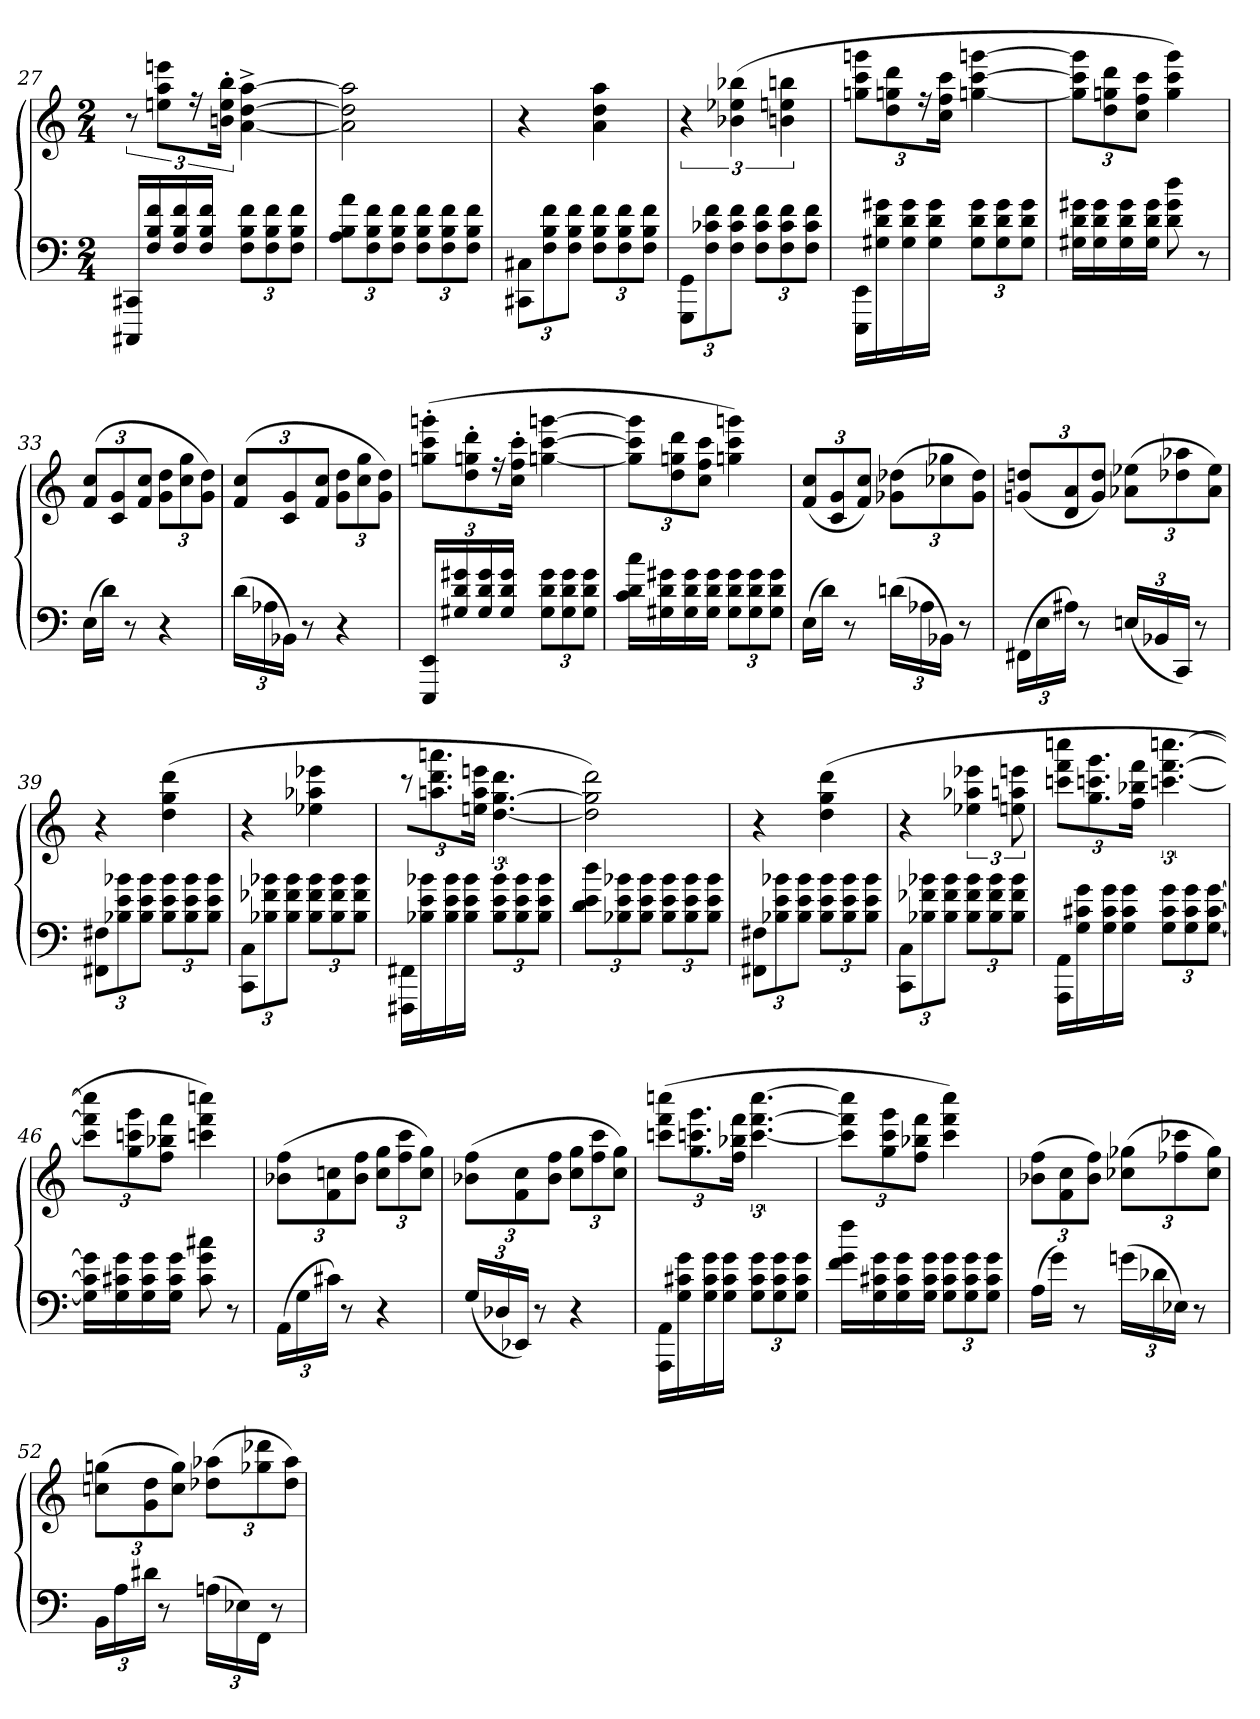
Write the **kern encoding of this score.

**kern	**kern
*part1	*part1
*staff2	*staff1
*clefF4	*clefG2
*k[]	*k[]
*M2/4	*M2/4
=27	=27
16CCC#X/ 16CC#X/LL	12r
16F/ 16B/ 16f/	.
.	12een\ 12aa\ 12eeen\L
16F/ 16B/ 16f/	.
.	24r
16F/ 16B/ 16f/JJ	.
.	24bn'\ 24ee'\ 24bb'\Jk
12F\ 12B\ 12f\L	[4a^\ [4dd^\ [4aa^\
12F\ 12B\ 12f\	.
12F\ 12B\ 12f\J	.
=28	=28
12A\ 12B\ 12a\L	2a]\ 2dd]\ 2aa]\
12F\ 12B\ 12f\	.
12F\ 12B\ 12f\J	.
12F\ 12B\ 12f\L	.
12F\ 12B\ 12f\	.
12F\ 12B\ 12f\J	.
=29	=29
12CC#X\ 12C#X\L	4r
12F\ 12B\ 12f\	.
12F\ 12B\ 12f\J	.
12F\ 12B\ 12f\L	4a\ 4dd\ 4aa\
12F\ 12B\ 12f\	.
12F\ 12B\ 12f\J	.
=30	=30
12GGG\ 12GG\L	6r
12F\ 12c-X\ 12f\	.
12F\ 12c-\ 12f\J	(6b-X\ 6ee-X\ 6bb-X\
12F\ 12c-\ 12f\L	.
12F\ 12c-\ 12f\	6bn\ 6een\ 6bbn\
12F\ 12c-\ 12f\J	.
=31	=31
16EEE\ 16EE\LL	12ggn\ 12ccc\ 12gggn\L
16G#X\ 16d\ 16g#X\	.
.	12dd\ 12ggn\ 12ddd\
16G#\ 16d\ 16g#\	.
.	24r
16G#\ 16d\ 16g#\JJ	.
.	24cc\ 24ff\ 24ccc\Jk
12G#\ 12d\ 12g#\L	[4ggn\ [4ccc\ [4gggn\
12G#\ 12d\ 12g#\	.
12G#\ 12d\ 12g#\J	.
=32	=32
16G#X\ 16d\ 16g#X\LL	12gg]\ 12ccc]\ 12ggg]\L
16G#\ 16d\ 16g#\	.
.	12dd\ 12ggn\ 12ddd\
16G#\ 16d\ 16g#\	.
.	12cc\ 12ff\ 12ccc\J
16G#\ 16d\ 16g#\JJ	.
8d\ 8g#\ 8dd\	4gg\ 4ccc\ 4ggg\)
8r	.
=33	=33
(16E\LL	(12f/ 12cc/L
16d\JJ)	.
.	12c/ 12g/
8r	.
.	12f/ 12cc/J
4r	12g\ 12dd\L
.	12cc\ 12gg\
.	12g\ 12dd\J)
=34	=34
(24d\LL	(12f/ 12cc/L
24A-X\	.
24BB-X\JJ)	12c/ 12g/
8r	.
.	12f/ 12cc/J
4r	12g\ 12dd\L
.	12cc\ 12gg\
.	12g\ 12dd\J)
=35	=35
16EEE/ 16EE/LL	(12ggn'\ 12ccc'\ 12gggn'\L
16G#X/ 16d/ 16g#X/	.
.	12dd'\ 12ggn'\ 12ddd'\
16G#/ 16d/ 16g#/	.
.	24r
16G#/ 16d/ 16g#/JJ	.
.	24cc'\ 24ff'\ 24ccc'\Jk
12G#\ 12d\ 12g#\L	[4ggn\ [4ccc\ [4gggn\
12G#\ 12d\ 12g#\	.
12G#\ 12d\ 12g#\J	.
=36	=36
16c\ 16d\ 16cc\LL	12gg]\ 12ccc]\ 12ggg]\L
16G#X\ 16d\ 16g#X\	.
.	12dd\ 12ggn\ 12ddd\
16G#\ 16d\ 16g#\	.
.	12cc\ 12ff\ 12ccc\J
16G#\ 16d\ 16g#\JJ	.
12G#\ 12d\ 12g#\L	4ggn\ 4ccc\ 4gggn\)
12G#\ 12d\ 12g#\	.
12G#\ 12d\ 12g#\J	.
=37	=37
(16E\LL	(12f/ 12cc/L
16d\JJ)	.
.	12c/ 12g/
8r	.
.	12f/ 12cc/J)
(24dn\LL	(12g-X\ 12dd-X\L
24A-X\	.
24BB-X\JJ)	12cc-X\ 12gg-X\
8r	.
.	12g-\ 12dd-\J)
=38	=38
*	*MM104
(24FF#X\LL	(12gn/ 12ddn/L
24E\	.
24A#X\JJ)	12d/ 12a/
8r	.
.	12g/ 12dd/J)
*	*MM112
(24En/LL	(12a-X\ 12ee-X\L
24BB-X/	.
24CC/JJ)	12dd-X\ 12aa-X\
8r	.
.	12a-\ 12ee-\J)
=39	=39
*	*MM100
12FF#X\ 12F#X\L	4r
12B-X\ 12e\ 12b-X\	.
12B-\ 12e\ 12b-\J	.
12B-\ 12e\ 12b-\L	(4dd\ 4gg\ 4ddd\
12B-\ 12e\ 12b-\	.
12B-\ 12e\ 12b-\J	.
=40	=40
12CC\ 12C\L	4r
12B-X\ 12f-X\ 12b-X\	.
12B-\ 12f-\ 12b-\J	.
12B-\ 12f-\ 12b-\L	4ee-X\ 4aa-X\ 4eee-X\
12B-\ 12f-\ 12b-\	.
12B-\ 12f-\ 12b-\J	.
=41	=41
16FFF#X\ 16FF#X\LL	12r
16B-X\ 16e\ 16b-X\	.
.	12.aan\ 12.ddd\ 12.aaan\
16B-\ 16e\ 16b-\	.
16B-\ 16e\ 16b-\JJ	.
.	24een\ 24aa\ 24eeen\JJ
12B-\ 12e\ 12b-\L	[6.dd\ [6.gg\ 6.ddd\
12B-\ 12e\ 12b-\	.
12B-\ 12e\ 12b-\J	.
=42	=42
12d\ 12e\ 12dd\L	2dd]\ 2gg]\ 2ddd\)
12B-X\ 12e\ 12b-X\	.
12B-\ 12e\ 12b-\J	.
12B-\ 12e\ 12b-\L	.
12B-\ 12e\ 12b-\	.
12B-\ 12e\ 12b-\J	.
=43	=43
12FF#X\ 12F#X\L	4r
12B-X\ 12e\ 12b-X\	.
12B-\ 12e\ 12b-\J	.
12B-\ 12e\ 12b-\L	(4dd\ 4gg\ 4ddd\
12B-\ 12e\ 12b-\	.
12B-\ 12e\ 12b-\J	.
=44	=44
12CC\ 12C\L	4r
12B-X\ 12f-X\ 12b-X\	.
12B-\ 12f-\ 12b-\J	.
12B-\ 12f-\ 12b-\L	6ee-X\ 6aa-X\ 6eee-X\
12B-\ 12f-\ 12b-\	.
12B-\ 12f-\ 12b-\J	12een\ 12aan\ 12eeen\
=45	=45
16AAA\ 16AA\LL	12cccn\ 12fff\ 12ccccn\L
16G\ 16c#X\ 16g\	.
.	12.gg\ 12.cccn\ 12.ggg\
16G\ 16c#\ 16g\	.
16G\ 16c#\ 16g\JJ	.
.	24ff\ 24bb-X\ 24fff\JJ
12G\ 12c#\ 12g\L	[6.cccn\ [6.fff\ [6.ccccn\
12G\ 12c#\ 12g\	.
[12G\ [12c#\ [12g\J	.
=46	=46
16G]\ 16c#]\ 16g]\LL	12ccc]\ 12fff]\ 12cccc]\L
16G\ 16c#X\ 16g\	.
.	12gg\ 12cccn\ 12ggg\
16G\ 16c#\ 16g\	.
.	12ff\ 12bb-X\ 12fff\J
16G\ 16c#\ 16g\JJ	.
8c#\ 8g\ 8cc#X\	4cccn\ 4fff\ 4ccccn\)
8r	.
=47	=47
(24AA\LL	(12b-X\ 12ff\L
24G\	.
24c#X\JJ)	12f\ 12ccn\
8r	.
.	12b-\ 12ff\J
4r	12cc\ 12gg\L
.	12ff\ 12ccc\
.	12cc\ 12gg\J)
=48	=48
(24G/LL	(12b-X\ 12ff\L
24D-X/	.
24EE-X/JJ)	12f\ 12cc\
8r	.
.	12b-\ 12ff\J
4r	12cc\ 12gg\L
.	12ff\ 12ccc\
.	12cc\ 12gg\J)
=49	=49
16AAA\ 16AA\LL	(12cccn\ 12fff\ 12ccccn\L
16G\ 16c#X\ 16g\	.
.	12.gg\ 12.cccn\ 12.ggg\
16G\ 16c#\ 16g\	.
16G\ 16c#\ 16g\JJ	.
.	24ff\ 24bb-X\ 24fff\JJ
12G\ 12c#\ 12g\L	[6.ccc\ [6.fff\ [6.cccc\
12G\ 12c#\ 12g\	.
12G\ 12c#\ 12g\J	.
=50	=50
16f\ 16g\ 16ff\LL	12ccc]\ 12fff]\ 12cccc]\L
16G\ 16c#X\ 16g\	.
.	12gg\ 12ccc\ 12ggg\
16G\ 16c#\ 16g\	.
.	12ff\ 12bb-X\ 12fff\J
16G\ 16c#\ 16g\JJ	.
12G\ 12c#\ 12g\L	4ccc\ 4fff\ 4cccc\)
12G\ 12c#\ 12g\	.
12G\ 12c#\ 12g\J	.
=51	=51
(16A\LL	(12b-X\ 12ff\L
16g\JJ)	.
.	12f\ 12cc\
8r	.
.	12b-\ 12ff\J)
(24gn\LL	(12cc-X\ 12gg-X\L
24d-X\	.
24E-X\JJ)	12ff-X\ 12ccc-X\
8r	.
.	12cc-\ 12gg-\J)
=52	=52
24BB\LL	(12ccn\ 12ggn\L
24A\	.
24d#X\JJ	12g\ 12dd\
8r	.
.	12cc\ 12gg\J)
(24An\LL	(12dd-X\ 12aa-X\L
24E-X\)	.
24FF\JJ	12gg-X\ 12ddd-X\
8r	.
.	12dd-\ 12aa-\J)
=	=
*-	*-
